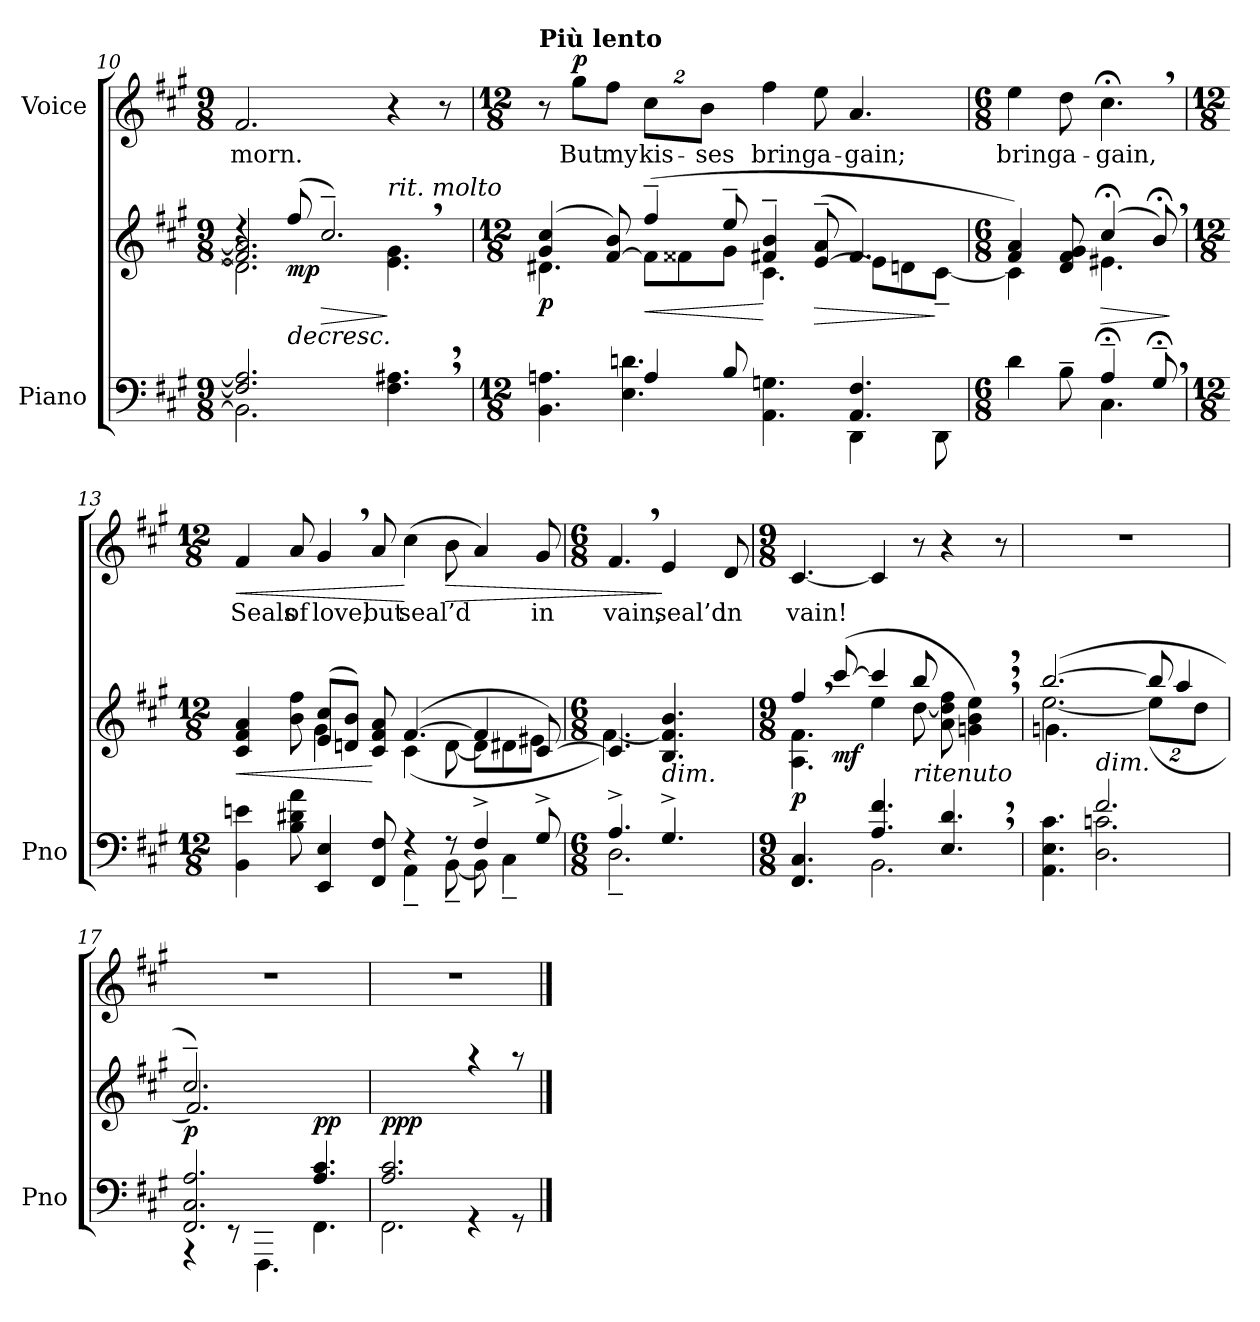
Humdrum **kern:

**kern	**kern	**dynam	**kern	**text	**dynam
*part2	*part2	*part2	*part1	*part1	*part1
*staff3	*staff2	*staff2/3	*staff1	*staff1	*staff1
*I"Piano	*	*	*I"Voice	*	*
*I'Pno	*	*	*	*	*
!!LO:LB:g=z
*clefF4	*clefG2	*	*clefG2	*	*
*k[f#c#g#]	*k[f#c#g#]	*	*k[f#c#g#]	*	*
*M9/8	*M9/8	*	*M9/8	*	*
=10	=10	=10	=10	=10	=10
*^	*^	*	*	*	*
*	*	*	*^	*	*	*	*
!	!	!	!	!	!	!	!LO:LY:b	!
2.F#/] 2.A/]	2.BB\]	4rdd	2.d\]	2.f#/] 2.a/]	.	2.f#/	morn.	.
!	!	!	!	!	!LO:HP:b	!	!	!
!	!	!	!	!	!LO:DY:n=1:b	!	!	!
.	.	(>8ff#/	.	.	> mp	.	.	.
!	!	!	!	!	!LO:HP:b	!	!	!
.	.	2.cc#~,/)	.	.	>	.	.	.
!	!	!	!LO:TX:a:i:t=rit. molto	!	!	!	!	!
4.F#\, 4.A#X\,	4.ryy	.	4.e\ 4.g#\	4.ryy	]	4r	.	.
.	.	.	.	.	.	8r	.	.
*v	*v	*	*	*	*	*	*	*
*	*v	*v	*v	*	*	*	*
.	.	]	.	.	.
=11	=11	=11	=11	=11	=11
*M12/8	*M12/8	*	*M12/8	*	*
*^	*^	*	*	*	*
*	*	*	*^	*	*	*	*
!	!	!	!	!	!	!LO:TX:a:B:t=Più lento	!	!
!	!	!	!	!	!LO:DY:b	!	!	!
4.ryy	4.BB\ 4.An\	(>4g#/ 4cc#/	4.ryy	4.d#X\	p	8r	.	.
!	!	!	!	!	!	!	!LO:LY:b	!LO:DY:a
.	.	.	.	.	.	8gg#\L	But	p
!	!	!	!	!	!	!	!LO:LY:b	!
.	.	[8f#/ 8b/)	.	.	.	8ff#\J	my	.
!	!	!	!	!	!LO:HP:b	!	!LO:LY:b	!
4A/	4.E\ 4.dn\	(>4ff#~/	8f#\L]	4.ryy	<	16%3cc#\L	kis-	.
.	.	.	8f##X\	.	.	.	.	.
!	!	!	!	!	!	!	!LO:LY:b	!
.	.	.	.	.	.	16%3b\J	-ses	.
8B/	.	8ee~/	8g#\J	.	.	.	.	.
!	!	!	!	!	!	!	!LO:LY:b	!
4.ryy	4.AA\ 4.Gn\	4f#X/~ 4b/~	4.ryy	4.c#\	[	4ff#\	bring	.
!	!	!	!	!	!LO:HP:b	!	!LO:LY:b	!
.	.	(<[8e/~ 8a/~	.	.	>	8ee\	a-	.
!	!	!	!	!	!	!	!LO:LY:b	!
4.AA/ 4.F#/	4DD\	4.f#:/)	8e\L]	4.ryy	.	4.a/	-gain;	.
.	.	.	8dn\	.	.	.	.	.
.	8DD\	.	[8c#~\J	.	]	.	.	.
*	*	*v	*v	*v	*	*	*	*
!!LO:PB:g=z
=12	=12	=12	=12	=12	=12	=12
*M6/8	*	*M6/8	*	*M6/8	*	*
*	*	*^	*	*	*	*
!	!	!	!	!	!	!LO:LY:b	!
4d\	4.ryy	4f#/ 4a/)	4c#\]	.	4ee\	bring	.
!	!	!	!	!	!	!LO:LY:b	!
8B~\	.	8d/ 8f#/ 8g#/	8ryy	.	8dd\	a-	.
!	!	!	!	!LO:HP:b	!	!LO:LY:b	!
4A;<~/	4.C#\	(>4cc#;</	4.e#X\	>	4.cc#;<,\	-gain,	.
8G#;<~,/	.	8b;<,/)	.	.	.	.	.
*v	*v	*	*	*	*	*	*
*	*v	*v	*	*	*	*
.	.	]	.	.	.
=13	=13	=13	=13	=13	=13
*M12/8	*M12/8	*	*M12/8	*	*
*^	*	*	*	*	*
!	!	!	!LO:HP:b	!	!LO:LY:b	!LO:HP:b
*	*	*^	*	*	*	*
4BB\ 4en\	2.ryy	4c#/ 4f#/ 4a/	4.ryy	<	4f#/	Seals	<
!	!	!	!	!	!	!LO:LY:b	!
8B\ 8d#X\ 8a\	.	8b\ 8ff#\	.	.	8a/	of	.
!	!	!	!	!	!	!LO:LY:b	!
4EE/ 4E/	.	(>8e/ 8cc#/L	4g#\	.	4g#,/	love,	.
.	.	8dn/ 8b/J)	.	.	.	.	.
!	!	!	!	!	!	!LO:LY:b	!
8FF#/ 8F#/	.	8c#/ 8f#/ 8a/	8ryy	[	8a/	but	.
!	!	!	!	!	!	!LO:LY:b	!
4r	4AA~\	(>[4.f#/	(<4c#\	.	(>4cc#\	seal’d	[
!	!	!	!	!	!	!	!LO:HP:b
8r	[8BB~\	.	[8d\	.	8b\	.	>
4F#^/	8BB\]	4f#/]	8d\L]	.	4a/)	.	.
.	4C#~\	.	8d#X\	.	.	.	.
!	!	!	!	!	!	!LO:LY:b	!
8G#^/	.	[8c#/)	8e#X\J	.	8g#/	in	.
!!LO:LB:g=z
=14	=14	=14	=14	=14	=14	=14	=14
*M6/8	*	*M6/8	*	*	*M6/8	*	*
!	!	!	!	!	!	!LO:LY:b	!
4.A^/	2.D~\	4.c#/]	[4.f#\)	.	4.f#,/	vain,	.
!	!	!LO:TX:b:i:t=dim.	!	!	!	!	!
!	!	!	!	!	!	!LO:LY:b	!LO:DY:n=1:a
!	!	!	!	!	!	!	!LO:DY:n=2:a
4.G#^/	.	4.B/ 4.f#/] 4.b/	4.ryy	.	4e/	seal’d	] pp other-dynamics
!	!	!	!	!	!	!LO:LY:b	!
.	.	.	.	.	8d/	in	.
=15	=15	=15	=15	=15	=15	=15	=15
*M9/8	*	*M9/8	*	*	*M9/8	*	*
*	*	*	*	*	*MM44	*	*
!	!	!	!	!LO:DY:b	!	!LO:LY:b	!
4.FF#/ 4.C#/	4.ryy	4ff#:,/	4.A\ 4.f#\	p	[4.c#/	vain!	.
!	!	!	!	!LO:DY:b	!	!	!
.	.	(>[8ccc#/	.	mf	.	.	.
4.A/ 4.f#/	2.BB\	4ccc#/]	4ee\	.	4c#/]	.	.
!	!	!LO:TX:b:i:t=ritenuto	!	!	!	!	!
.	.	8bb/	[8dd\	.	8r	.	.
*	*	*	*	*	*MM40	*	*
4.E/, 4.d/,	.	8a\ 8dd\] 8ff#\	4.ryy	.	4r	.	.
.	.	4gn\, 4b\, 4ee\,)	.	.	.	.	.
.	.	.	.	.	8r	.	.
!!LO:LB:g=z
=16	=16	=16	=16	=16	=16	=16	=16
*	*	*	*^	*	*	*	*
4.ryy	4.AA\ 4.E\ 4.c#\	(>[2.bb/	[2.ee\	4.gn\	.	8%9r	.	.
!LO:TX:a:i:t=dim.	!	!	!	!	!	!	!	!
2.f#/	2.D\ 2.cn\	.	.	2.ryy	.	.	.	.
.	.	8bb/]	(<16%3ee\L]	.	.	.	.	.
.	.	4aa/	.	.	.	.	.	.
.	.	.	16%3dd\J	.	.	.	.	.
*v	*v	*	*	*	*	*	*	*
*	*v	*v	*v	*	*	*	*
=17	=17	=17	=17	=17	=17
*	*	*	*MM36	*	*
*^	*^	*	*	*	*
*	*^	*	*	*	*	*	*
!	!	!	!	!	!LO:DY:b	!	!	!
2.ryy	2.FF#/ 2.C#/ 2.A/	4r	2.cc#~/))	2.f#/	p	8%9r	.	.
.	.	8rEE	.	.	.	.	.	.
.	.	4.FFF#\	.	.	.	.	.	.
!	!	!	!	!	!LO:DY:b	!	!	!
4.A/ 4.c#/	4.FF#\	4.ryy	4.ryy	4.ryy	pp	.	.	.
*v	*v	*v	*	*	*	*	*	*
*	*v	*v	*	*	*	*
=18	=18	=18	=18	=18	=18
*	*	*	*MM30	*	*
*^	*^	*	*	*	*
*	*^	*	*	*	*	*	*
!	!	!	!	!	!LO:DY:b	!	!	!
*	*v	*v	*	*	*	*	*	*
*	*	*v	*v	*	*	*	*
2.A/ 2.c#/	2.FF#\	2.ryy	ppp	8%9r	.	.
4.ryy	4rGG	4raa	.	.	.	.
.	8rGG	8raa	.	.	.	.
*v	*v	*	*	*	*	*
==	==	==	==	==	==
*-	*-	*-	*-	*-	*-
